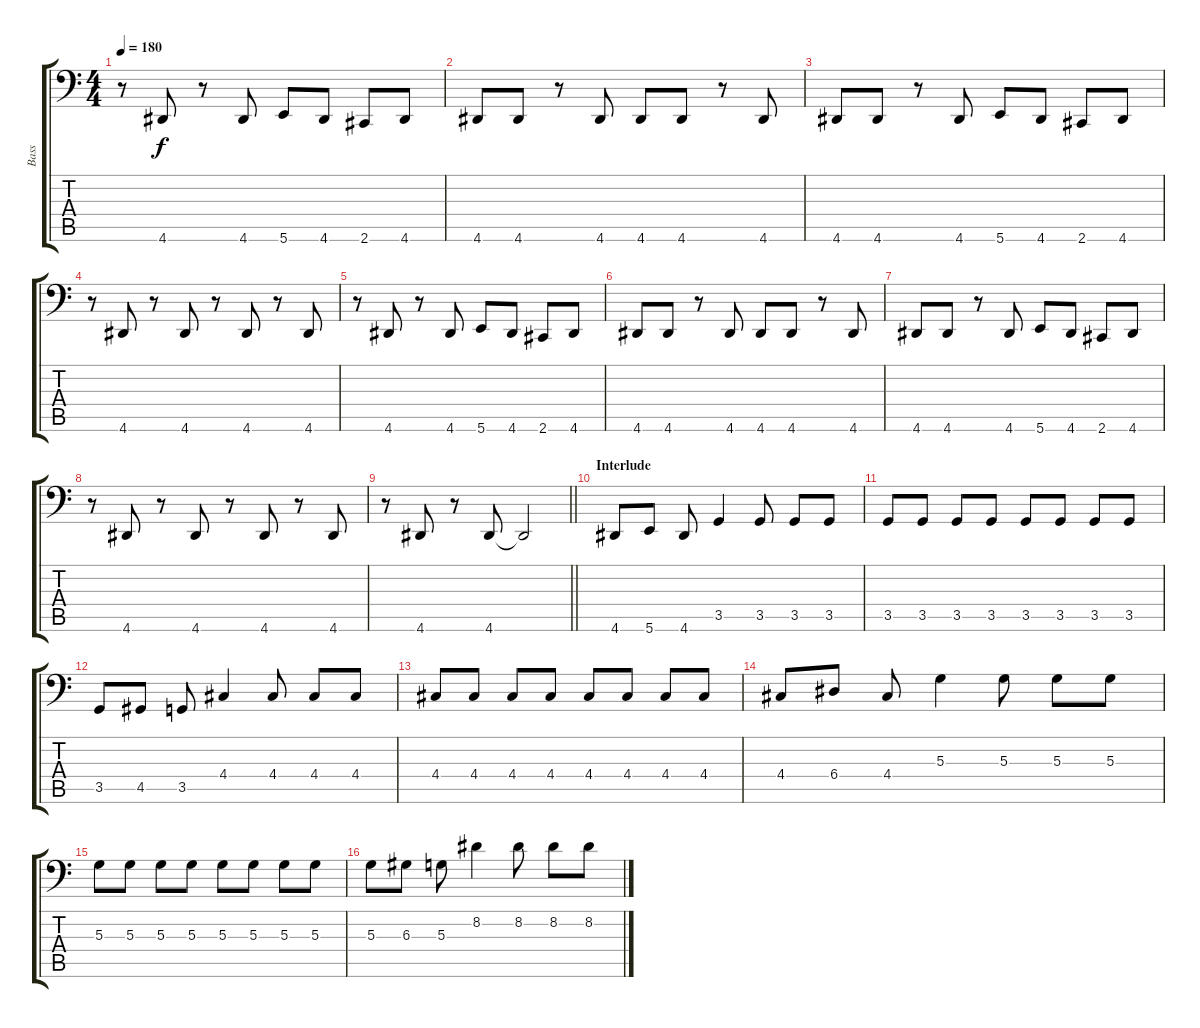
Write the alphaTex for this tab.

\track ("Bass" "Bass") {instrument electricbassfinger}
\staff {score tabs}
\tuning (C3 G2 D2 A1 E1 B0) {hide}
\ts (4 4)
\tempo 180
\clef f4
\ks c
r.8{dy f} 4.6.8 r.8 4.6.8 5.6.8 4.6.8 2.6.8 4.6.8 |
4.6.8 4.6.8 r.8 4.6.8 4.6.8 4.6.8 r.8 4.6.8 |
4.6.8 4.6.8 r.8 4.6.8 5.6.8 4.6.8 2.6.8 4.6.8 |
r.8 4.6.8 r.8 4.6.8 r.8 4.6.8 r.8 4.6.8 |
r.8 4.6.8 r.8 4.6.8 5.6.8 4.6.8 2.6.8 4.6.8 |
4.6.8 4.6.8 r.8 4.6.8 4.6.8 4.6.8 r.8 4.6.8 |
4.6.8 4.6.8 r.8 4.6.8 5.6.8 4.6.8 2.6.8 4.6.8 |
r.8 4.6.8 r.8 4.6.8 r.8 4.6.8 r.8 4.6.8 |
\barLineRight lightlight
r.8 4.6.8 r.8 4.6.8 4.6{t}.2 |
\section ("" "Interlude")
4.6.8 5.6.8 4.6.8 3.5.4 3.5.8 3.5.8 3.5.8 |
3.5.8 3.5.8 3.5.8 3.5.8 3.5.8 3.5.8 3.5.8 3.5.8 |
3.5.8 4.5.8 3.5.8 4.4.4 4.4.8 4.4.8 4.4.8 |
4.4.8 4.4.8 4.4.8 4.4.8 4.4.8 4.4.8 4.4.8 4.4.8 |
4.4.8 6.4.8 4.4.8 5.3.4 5.3.8 5.3.8 5.3.8 |
5.3.8 5.3.8 5.3.8 5.3.8 5.3.8 5.3.8 5.3.8 5.3.8 |
5.3.8 6.3.8 5.3.8 8.2.4 8.2.8 8.2.8 8.2.8
